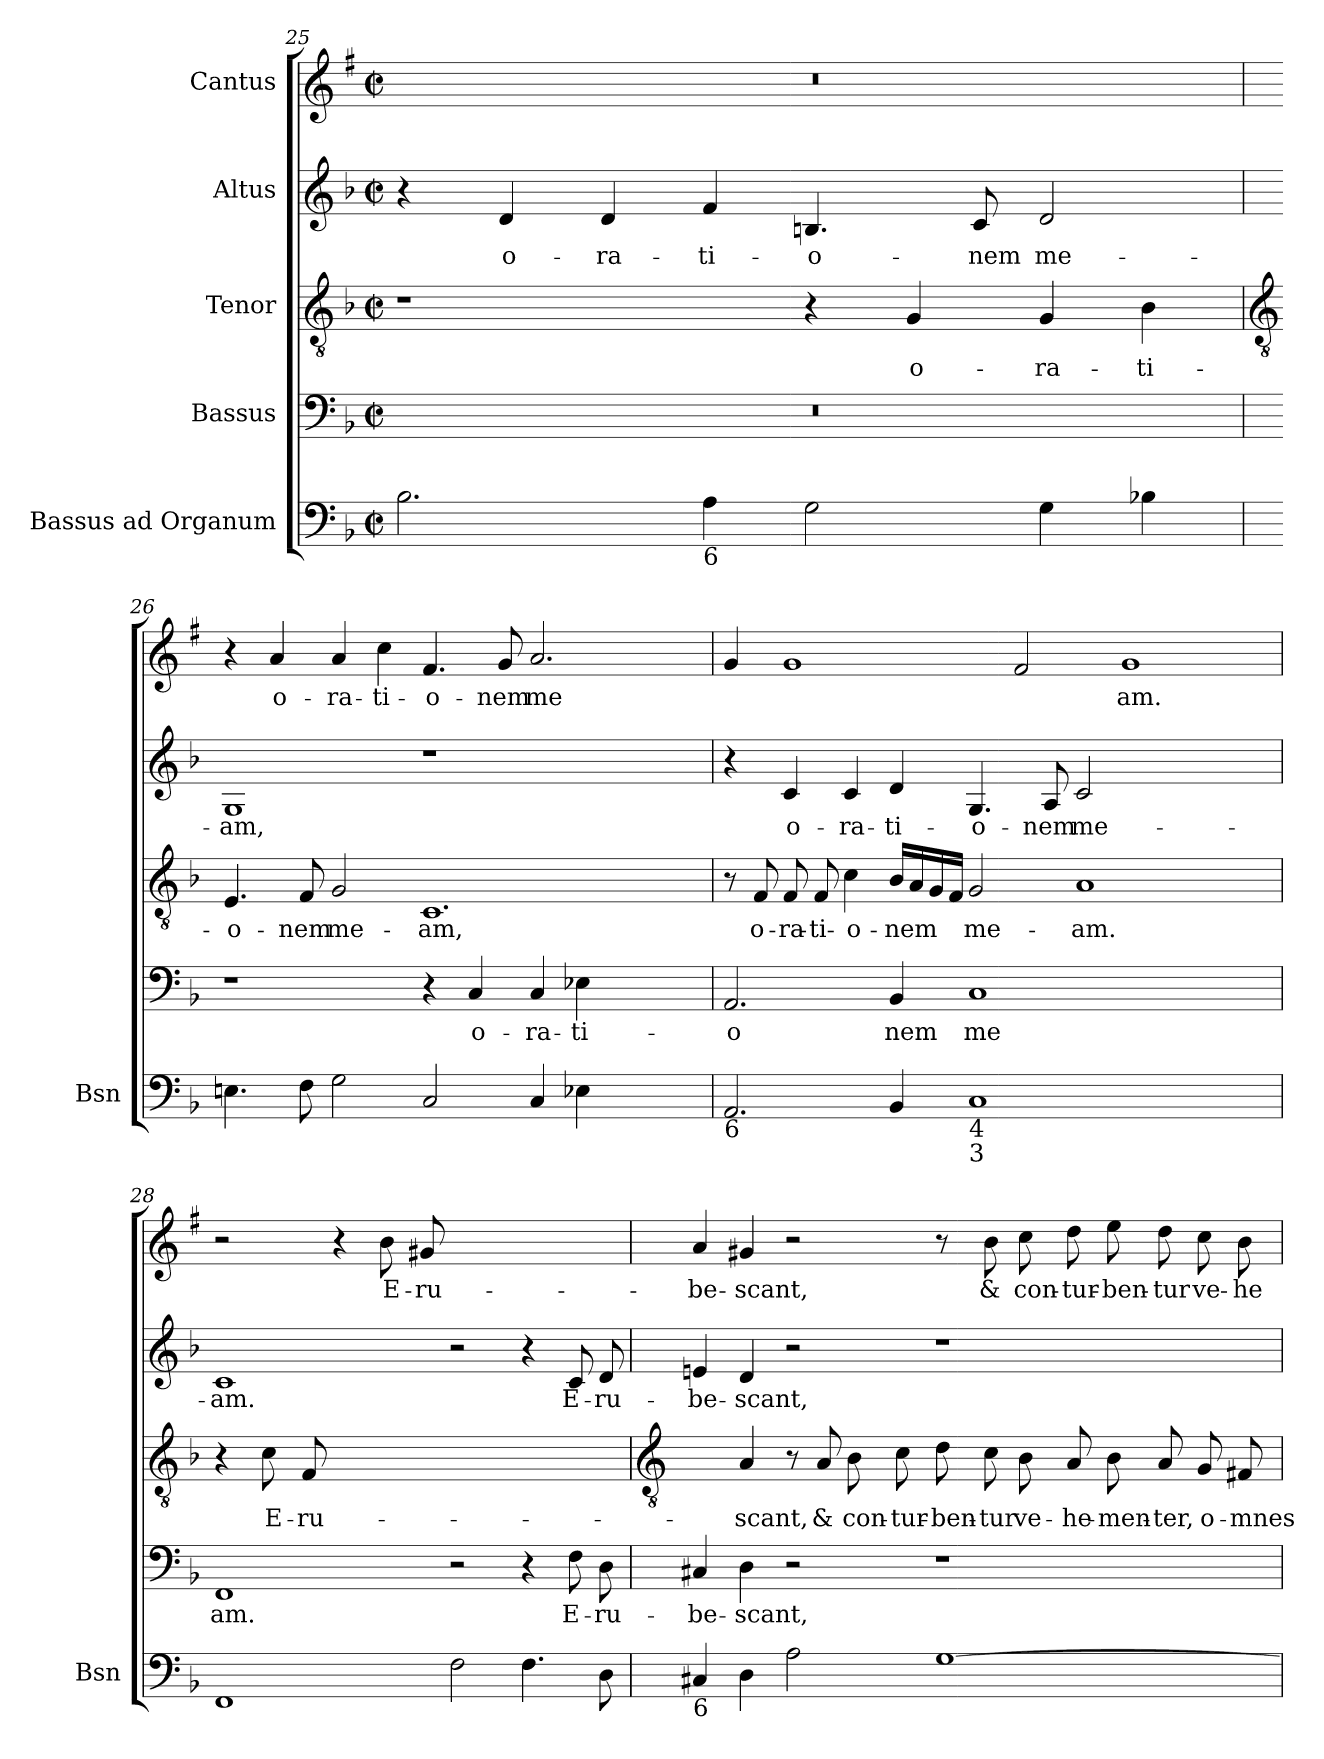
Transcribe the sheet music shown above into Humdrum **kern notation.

**kern	**kern	**text	**kern	**text	**kern	**text	**kern	**text
*part5	*part4	*part4	*part3	*part3	*part2	*part2	*part1	*part1
*staff5	*staff4	*staff4	*staff3	*staff3	*staff2	*staff2	*staff1	*staff1
*I"Bassus ad Organum	*I"Bassus	*	*I"Tenor	*	*I"Altus	*	*I"Cantus	*
*I'Bsn	*	*	*	*	*	*	*	*
*clefF4	*clefF4	*	*clefGv2	*	*clefG2	*	*clefG2	*
*	*	*	*	*	*	*	*ITrd1c2	*
*k[b-]	*k[b-]	*	*k[b-]	*	*k[b-]	*	*k[b-]	*
*F:	*F:	*	*F:	*	*F:	*	*F:	*
*M4/2	*M4/2	*	*M4/2	*	*M4/2	*	*M4/2	*
*met(c|)	*met(c|)	*	*met(c|)	*	*met(c|)	*	*met(c|)	*
=25	=25	=25	=25	=25	=25	=25	=25	=25
2.B-	0r	.	1r	.	4r	.	0r	.
!	!	!	!	!	!	!LO:LY:b	!	!
.	.	.	.	.	4d	o-	.	.
!	!	!	!	!	!	!LO:LY:b	!	!
.	.	.	.	.	4d	-ra-	.	.
!LO:TX:b:t=6	!	!	!	!	!	!	!	!
!	!	!	!	!	!	!LO:LY:b	!	!
4A	.	.	.	.	4f	-ti-	.	.
!	!	!	!	!	!	!LO:LY:b	!	!
2G	.	.	4r	.	4.Bn	-o-	.	.
!	!	!	!	!LO:LY:b	!	!	!	!
.	.	.	4G	o-	.	.	.	.
!	!	!	!	!	!	!LO:LY:b	!	!
.	.	.	.	.	8c	-nem	.	.
!	!	!	!	!LO:LY:b	!	!LO:LY:b	!	!
4G	.	.	4G	-ra-	2d	me-	.	.
!	!	!	!	!LO:LY:b	!	!	!	!
4B-X	.	.	4B-	-ti-	.	.	.	.
!!LO:LB:g=z
=26	=26	=26	=26	=26	=26	=26	=26	=26
*	*	*	*clefGv2	*	*	*	*	*
!	!	!	!	!LO:LY:b	!	!LO:LY:b	!	!
4.En	1r	.	4.E	-o-	1G	-am,	4r	.
!	!	!	!	!	!	!	!	!LO:LY:b
.	.	.	.	.	.	.	4g	o-
!	!	!	!	!LO:LY:b	!	!	!	!
8F	.	.	8F	-nem	.	.	.	.
!	!	!	!	!LO:LY:b	!	!	!	!LO:LY:b
2G	.	.	2G	me-	.	.	4g	-ra-
!	!	!	!	!	!	!	!	!LO:LY:b
.	.	.	.	.	.	.	4b-	-ti-
!	!	!	!	!LO:LY:b	!	!	!	!LO:LY:b
2C	4r	.	1.C	-am,	1r	.	4.e	-o-
!	!	!LO:LY:b	!	!	!	!	!	!
.	4C	o-	.	.	.	.	.	.
!	!	!	!	!	!	!	!	!LO:LY:b
.	.	.	.	.	.	.	8f	-nem
!	!	!LO:LY:b	!	!	!	!	!	!LO:LY:b
4C	4C	-ra-	.	.	.	.	2.g	me
!	!	!LO:LY:b	!	!	!	!	!	!
4E-X	4E-X	-ti-	.	.	.	.	.	.
2ryy	2ryy	.	.	.	2ryy	.	.	.
.	.	.	.	.	.	.	4ryy	.
=27	=27	=27	=27	=27	=27	=27	=27	=27
!LO:TX:b:t=6	!	!	!	!	!	!	!	!
!	!	!LO:LY:b	!	!	!	!	!	!
2.AA	2.AA	-o	8r	.	4r	.	4f	.
!	!	!	!	!LO:LY:b	!	!	!	!
.	.	.	8F	o-	.	.	.	.
!	!	!	!	!LO:LY:b	!	!LO:LY:b	!	!
.	.	.	8F	-ra-	4c	o-	1f	.
!	!	!	!	!LO:LY:b	!	!	!	!
.	.	.	8F	-ti-	.	.	.	.
!	!	!	!	!LO:LY:b	!	!LO:LY:b	!	!
.	.	.	4c	-o-	4c	-ra-	.	.
!	!	!LO:LY:b	!	!LO:LY:b	!	!LO:LY:b	!	!
4BB-	4BB-	nem	16B-LL	-nem	4d	-ti-	.	.
.	.	.	16A	.	.	.	.	.
.	.	.	16G	.	.	.	.	.
.	.	.	16FJJ	.	.	.	.	.
!LO:TX:b:t=4	!	!	!	!	!	!	!	!
!LO:TX:b:t=3	!	!	!	!	!	!	!	!
!	!	!LO:LY:b	!	!LO:LY:b	!	!LO:LY:b	!	!
1C	1C	me	2G	me-	4.G	-o-	.	.
.	.	.	.	.	.	.	2e	.
!	!	!	!	!	!	!LO:LY:b	!	!
.	.	.	.	.	8A	-nem	.	.
!	!	!	!	!LO:LY:b	!	!LO:LY:b	!	!
.	.	.	1A	-am.	2c	me-	.	.
!	!	!	!	!	!	!	!	!LO:LY:b
.	.	.	.	.	.	.	1f	am.
2.ryy	2.ryy	.	.	.	2.ryy	.	.	.
.	.	.	4ryy	.	.	.	.	.
=28	=28	=28	=28	=28	=28	=28	=28	=28
!	!	!LO:LY:b	!	!	!	!LO:LY:b	!	!
1FF	1FF	am.	4r	.	1c	-am.	2r	.
!	!	!	!	!LO:LY:b	!	!	!	!
.	.	.	8c	E-	.	.	.	.
!	!	!	!	!LO:LY:b	!	!	!	!
.	.	.	8F	-ru-	.	.	.	.
!	!	!	!	!LO:LY:b	!	!	!	!
.	.	.	[2Ayy	-be	.	.	4r	.
!	!	!	!	!	!	!	!	!LO:LY:b
.	.	.	.	.	.	.	8a	E-
!	!	!	!	!	!	!	!	!LO:LY:b
.	.	.	.	.	.	.	8f#X	-ru-
2F	2r	.	1ryy	.	2r	.	1ryy	.
4.F	4r	.	.	.	4r	.	.	.
!	!	!LO:LY:b	!	!	!	!LO:LY:b	!	!
.	8F	E-	.	.	8c	E-	.	.
!	!	!LO:LY:b	!	!	!	!LO:LY:b	!	!
8D	8D	-ru-	.	.	8d	-ru-	.	.
!!LO:LB:g=z
=29	=29	=29	=29	=29	=29	=29	=29	=29
*	*	*	*clefGv2	*	*	*	*	*
!LO:TX:b:t=6	!	!	!	!	!	!	!	!
!	!	!LO:LY:b	!	!	!	!LO:LY:b	!	!LO:LY:b
4C#X	4C#X	-be-	4Ayy]	.	4en	-be-	4g	-be-
!	!	!LO:LY:b	!	!LO:LY:b	!	!LO:LY:b	!	!LO:LY:b
4D	4D	-scant,	4A	scant,	4d	-scant,	4f#X	-scant,
2A	2r	.	8r	.	2r	.	2r	.
!	!	!	!	!LO:LY:b	!	!	!	!
.	.	.	8A	&	.	.	.	.
!	!	!	!	!LO:LY:b	!	!	!	!
.	.	.	8B-	con-	.	.	.	.
!	!	!	!	!LO:LY:b	!	!	!	!
.	.	.	8c	-tur-	.	.	.	.
!	!	!	!	!LO:LY:b	!	!	!	!
[1G	1r	.	8d	-ben-	1r	.	8r	.
!	!	!	!	!LO:LY:b	!	!	!	!LO:LY:b
.	.	.	8c	-tur	.	.	8a	&
!	!	!	!	!LO:LY:b	!	!	!	!LO:LY:b
.	.	.	8B-	ve-	.	.	8b-	con-
!	!	!	!	!LO:LY:b	!	!	!	!LO:LY:b
.	.	.	8A	-he-	.	.	8cc	-tur-
!	!	!	!	!LO:LY:b	!	!	!	!LO:LY:b
.	.	.	8B-	-men-	.	.	8dd	-ben-
!	!	!	!	!LO:LY:b	!	!	!	!LO:LY:b
.	.	.	8A	-ter,	.	.	8cc	-tur
!	!	!	!	!LO:LY:b	!	!	!	!LO:LY:b
.	.	.	8G	o-	.	.	8b-	ve-
!	!	!	!	!LO:LY:b	!	!	!	!LO:LY:b
.	.	.	8F#X	-mnes	.	.	8a	-he-
=	=	=	=	=	=	=	=	=
*-	*-	*-	*-	*-	*-	*-	*-	*-
